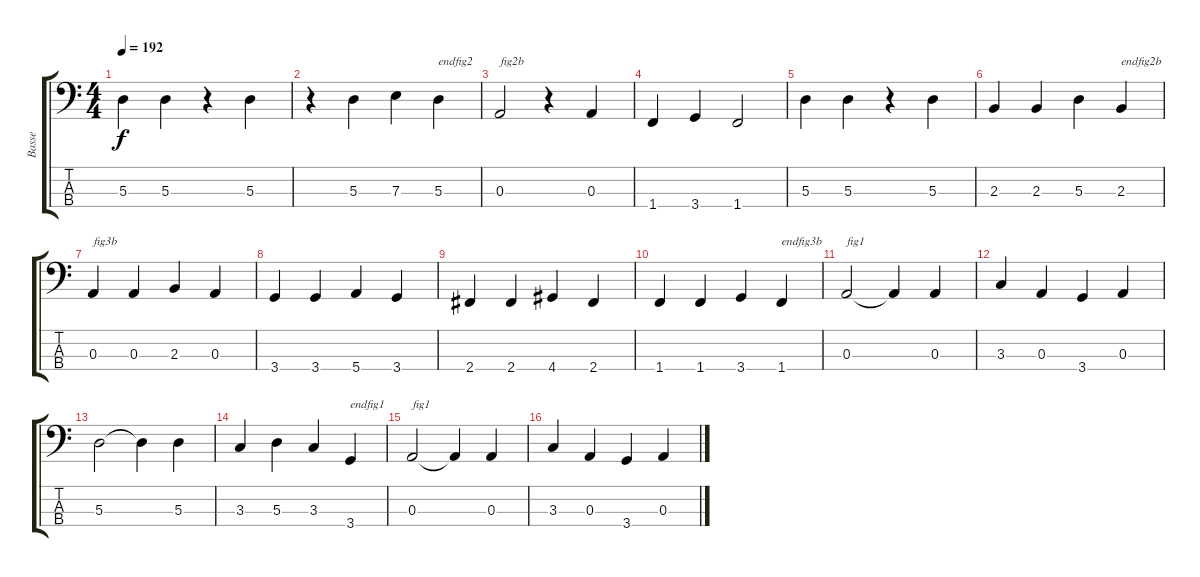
\track ("Basse" "Basse") {instrument electricbassfinger}
\staff {score tabs}
\tuning (G2 D2 A1 E1) {hide}
\ts (4 4)
\tempo 192
\clef f4
\ks c
5.3.4{dy f} 5.3.4 r.4 5.3.4 |
r.4 5.3.4 7.3.4 5.3.4{txt "endfig2"} |
0.3.2{txt "fig2b"} r.4 0.3.4 |
1.4.4 3.4.4 1.4.2 |
5.3.4 5.3.4 r.4 5.3.4 |
2.3.4 2.3.4 5.3.4 2.3.4{txt "endfig2b"} |
0.3.4{txt "fig3b"} 0.3.4 2.3.4 0.3.4 |
3.4.4 3.4.4 5.4.4 3.4.4 |
2.4.4 2.4.4 4.4.4 2.4.4 |
1.4.4 1.4.4 3.4.4 1.4.4{txt "endfig3b"} |
0.3.2{txt "fig1"} 0.3{t}.4 0.3.4 |
3.3.4 0.3.4 3.4.4 0.3.4 |
5.3.2 5.3{t}.4 5.3.4 |
3.3.4 5.3.4 3.3.4 3.4.4{txt "endfig1"} |
0.3.2{txt "fig1"} 0.3{t}.4 0.3.4 |
3.3.4 0.3.4 3.4.4 0.3.4
